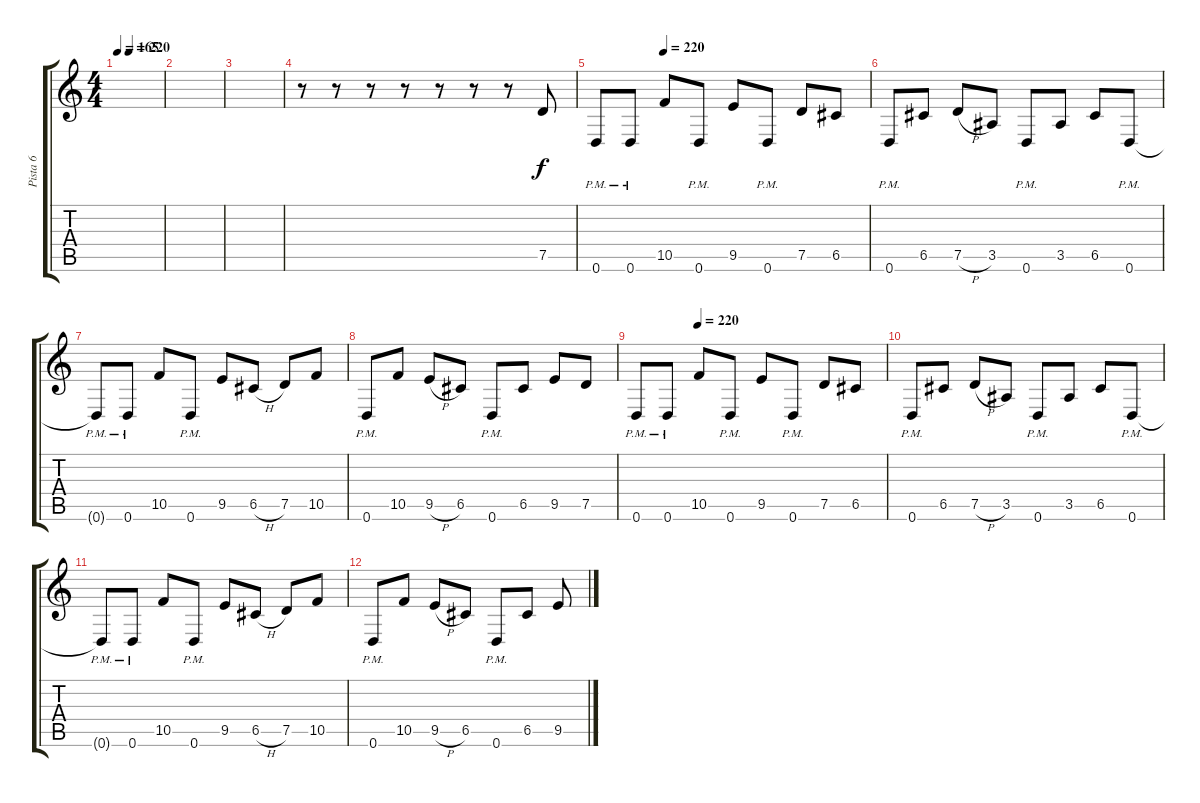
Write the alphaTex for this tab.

\track ("Pista 6" "Pista 6") {instrument distortionguitar}
\staff {score tabs}
\tuning (D4 A3 F3 C3 G2 D2) {hide}
\ts (4 4)
\tempo 165
\tempo (220 0.25)
\clef g2
\ks c
|
|
|
r.8 r.8 r.8 r.8 r.8 r.8 r.8 7.5.8 |
\tempo (220 0.25)
0.6{pm}.8 0.6{pm}.8 10.5.8 0.6{pm}.8 9.5.8 0.6{pm}.8 7.5.8 6.5.8 |
0.6{pm}.8 6.5.8 7.5{h}.8 3.5.8 0.6{pm}.8 3.5.8 6.5.8 0.6{pm}.8 |
0.6{pm t}.8 0.6{pm}.8 10.5.8 0.6{pm}.8 9.5.8 6.5{h}.8 7.5.8 10.5.8 |
0.6{pm}.8 10.5.8 9.5{h}.8 6.5.8 0.6{pm}.8 6.5.8 9.5.8 7.5.8 |
\tempo (220 0.25)
0.6{pm}.8 0.6{pm}.8 10.5.8 0.6{pm}.8 9.5.8 0.6{pm}.8 7.5.8 6.5.8 |
0.6{pm}.8 6.5.8 7.5{h}.8 3.5.8 0.6{pm}.8 3.5.8 6.5.8 0.6{pm}.8 |
0.6{pm t}.8 0.6{pm}.8 10.5.8 0.6{pm}.8 9.5.8 6.5{h}.8 7.5.8 10.5.8 |
0.6{pm}.8 10.5.8 9.5{h}.8 6.5.8 0.6{pm}.8 6.5.8 9.5.8
